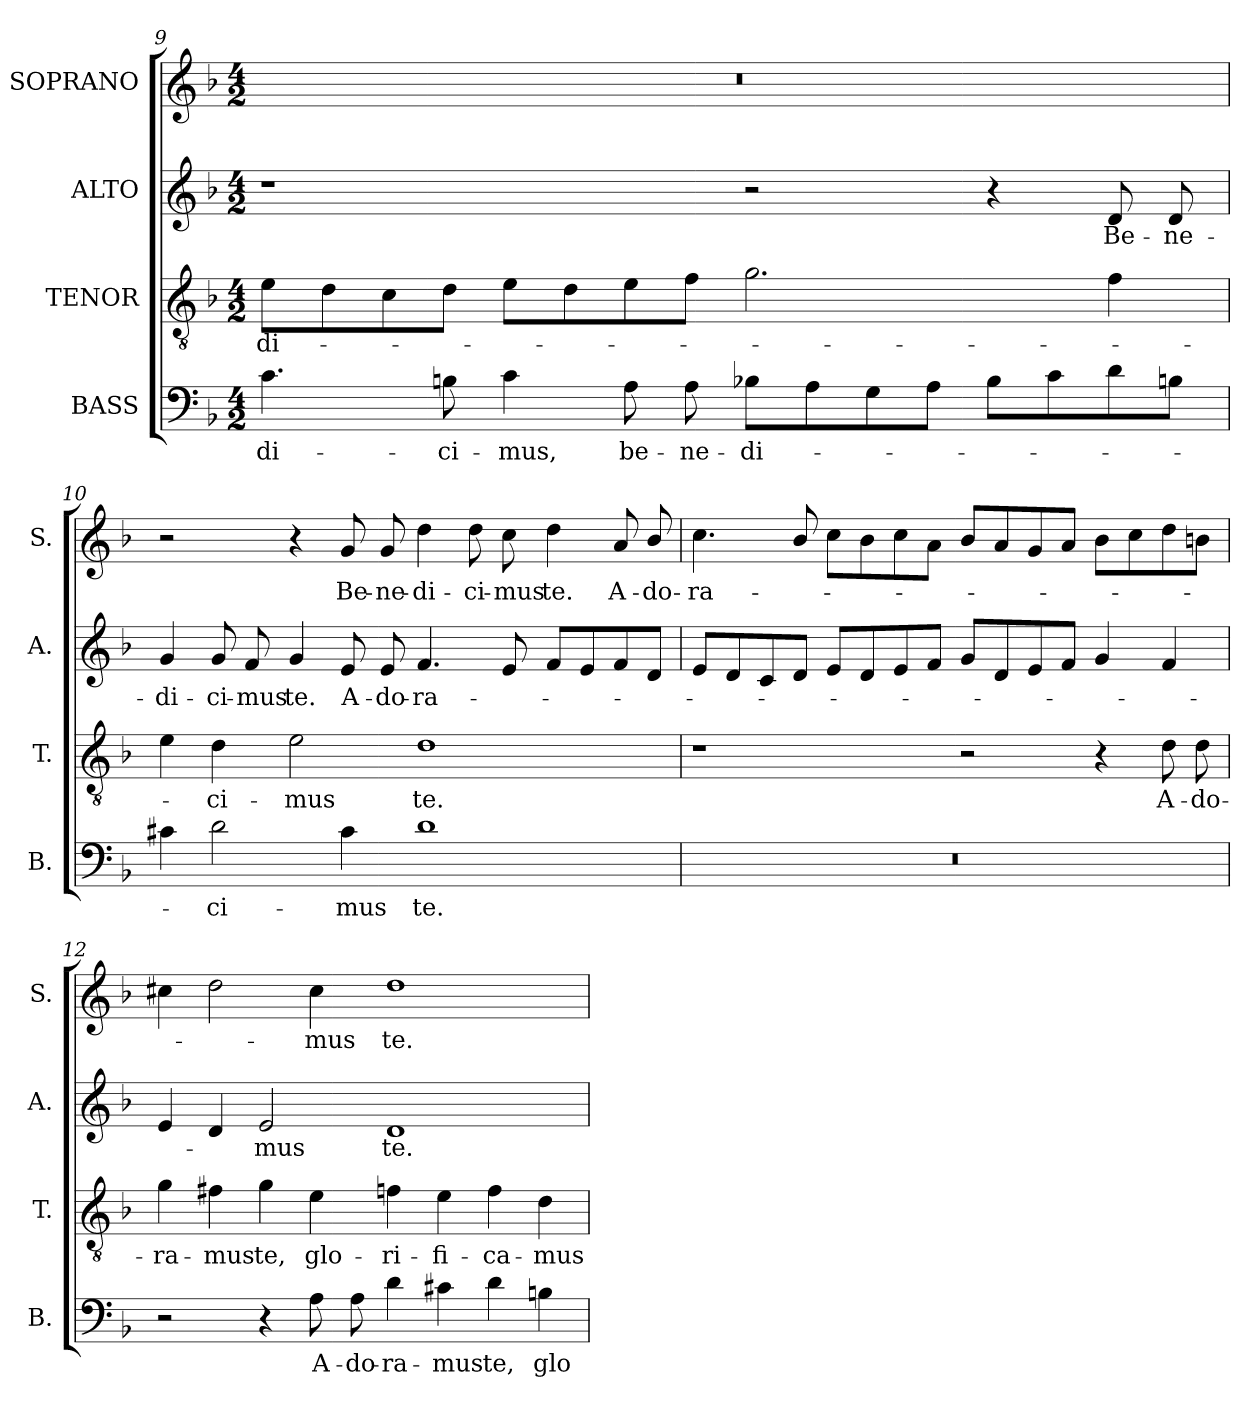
**kern	**text	**kern	**text	**kern	**text	**kern	**text
*part4	*part4	*part3	*part3	*part2	*part2	*part1	*part1
*staff4	*staff4	*staff3	*staff3	*staff2	*staff2	*staff1	*staff1
*I"BASS	*	*I"TENOR	*	*I"ALTO	*	*I"SOPRANO	*
*I'B.	*	*I'T.	*	*I'A.	*	*I'S.	*
*clefF4	*	*clefGv2	*	*clefG2	*	*clefG2	*
*	*	*ITrd7c12	*	*	*	*	*
*k[b-]	*	*k[b-]	*	*k[b-]	*	*k[b-]	*
*F:	*	*F:	*	*F:	*	*F:	*
*M4/2	*	*M4/2	*	*M4/2	*	*M4/2	*
=9	=9	=9	=9	=9	=9	=9	=9
!	!LO:LY:b:color=#000000	!	!	!	!	!	!
!	!	!	!LO:LY:b:color=#000000	!	!	!LO:N:vis=1	!
4.ci\	-di-	8Ei\L	-di-	1r	.	0r	.
.	.	8Di\	.	.	.	.	.
.	.	8Ci\	.	.	.	.	.
!	!LO:LY:b:color=#000000	!	!	!	!	!	!
8Bni\	-ci-	8Di\J	.	.	.	.	.
!	!LO:LY:b:color=#000000	!	!	!	!	!	!
4ci\	-mus,	8Ei\L	.	.	.	.	.
.	.	8Di\	.	.	.	.	.
!	!LO:LY:b:color=#000000	!	!	!	!	!	!
8Ai\	be-	8Ei\	.	.	.	.	.
!	!LO:LY:b:color=#000000	!	!	!	!	!	!
8Ai\	-ne-	8Fi\J	.	.	.	.	.
!	!LO:LY:b:color=#000000	!	!	!	!	!	!
8B-Xi\L	-di-	2.Gi\	.	2r	.	.	.
8Ai\	.	.	.	.	.	.	.
8Gi\	.	.	.	.	.	.	.
8Ai\J	.	.	.	.	.	.	.
8B-i\L	.	.	.	4r	.	.	.
8ci\	.	.	.	.	.	.	.
!	!	!	!	!	!LO:LY:b:color=#000000	!	!
8di\	.	4Fi\	.	8di/	Be-	.	.
!	!	!	!	!	!LO:LY:b:color=#000000	!	!
8Bni\J	.	.	.	8di/	-ne-	.	.
!!LO:PB:g=z
=10	=10	=10	=10	=10	=10	=10	=10
!	!	!	!	!	!LO:LY:b:color=#000000	!	!
4c#Xi\	.	4Ei\	.	4gi/	-di-	2r	.
!	!LO:LY:b:color=#000000	!	!	!	!	!	!
!	!	!	!LO:LY:b:color=#000000	!	!	!	!
!	!	!	!	!	!LO:LY:b:color=#000000	!	!
2di\	-ci-	4Di\	-ci-	8gi/	-ci-	.	.
!	!	!	!	!	!LO:LY:b:color=#000000	!	!
.	.	.	.	8fi/	-mus	.	.
!	!	!	!LO:LY:b:color=#000000	!	!	!	!
!	!	!	!	!	!LO:LY:b:color=#000000	!	!
.	.	2Ei\	-mus	4gi/	te.	4r	.
!	!LO:LY:b:color=#000000	!	!	!	!	!	!
!	!	!	!	!	!LO:LY:b:color=#000000	!	!
!	!	!	!	!	!	!	!LO:LY:b:color=#000000
4c#i\	-mus	.	.	8ei/	A-	8gi/	Be-
!	!	!	!	!	!LO:LY:b:color=#000000	!	!
!	!	!	!	!	!	!	!LO:LY:b:color=#000000
.	.	.	.	8ei/	-do-	8gi/	-ne-
!	!LO:LY:b:color=#000000	!	!	!	!	!	!
!	!	!	!LO:LY:b:color=#000000	!	!	!	!
!	!	!	!	!	!LO:LY:b:color=#000000	!	!
!	!	!	!	!	!	!	!LO:LY:b:color=#000000
1di	te.	1Di	te.	4.fi/	-ra-	4ddi\	-di-
!	!	!	!	!	!	!	!LO:LY:b:color=#000000
.	.	.	.	.	.	8ddi\	-ci-
!	!	!	!	!	!	!	!LO:LY:b:color=#000000
.	.	.	.	8ei/	.	8cci\	-mus
!	!	!	!	!	!	!	!LO:LY:b:color=#000000
.	.	.	.	8fi/L	.	4ddi\	te.
.	.	.	.	8ei/	.	.	.
!	!	!	!	!	!	!	!LO:LY:b:color=#000000
.	.	.	.	8fi/	.	8ai/	A-
!	!	!	!	!	!	!	!LO:LY:b:color=#000000
.	.	.	.	8di/J	.	8b-i/	-do-
=11	=11	=11	=11	=11	=11	=11	=11
!LO:N:vis=1	!	!	!	!	!	!	!
!	!	!	!	!	!	!	!LO:LY:b:color=#000000
0r	.	1r	.	8ei/L	.	4.cci\	-ra-
.	.	.	.	8di/	.	.	.
.	.	.	.	8ci/	.	.	.
.	.	.	.	8di/J	.	8b-i/	.
.	.	.	.	8ei/L	.	8cci\L	.
.	.	.	.	8di/	.	8b-i\	.
.	.	.	.	8ei/	.	8cci\	.
.	.	.	.	8fi/J	.	8ai\J	.
.	.	2r	.	8gi/L	.	8b-i/L	.
.	.	.	.	8di/	.	8ai/	.
.	.	.	.	8ei/	.	8gi/	.
.	.	.	.	8fi/J	.	8ai/J	.
.	.	4r	.	4gi/	.	8b-i\L	.
.	.	.	.	.	.	8cci\	.
!	!	!	!LO:LY:b:color=#000000	!	!	!	!
.	.	8Di\	A-	4fi/	.	8ddi\	.
!	!	!	!LO:LY:b:color=#000000	!	!	!	!
.	.	8Di\	-do-	.	.	8bni\J	.
!!LO:LB:g=z
=12	=12	=12	=12	=12	=12	=12	=12
!	!	!	!LO:LY:b:color=#000000	!	!	!	!
2r	.	4Gi\	-ra-	4ei/	.	4cc#Xi\	.
!	!	!	!LO:LY:b:color=#000000	!	!	!	!
.	.	4F#Xi\	-mus	4di/	.	2ddi\	.
!	!	!	!LO:LY:b:color=#000000	!	!	!	!
!	!	!	!	!	!LO:LY:b:color=#000000	!	!
4r	.	4Gi\	te,	2ei/	-mus	.	.
!	!LO:LY:b:color=#000000	!	!	!	!	!	!
!	!	!	!LO:LY:b:color=#000000	!	!	!	!
!	!	!	!	!	!	!	!LO:LY:b:color=#000000
8Ai\	A-	4Ei\	glo-	.	.	4cc#i\	-mus
!	!LO:LY:b:color=#000000	!	!	!	!	!	!
8Ai\	-do-	.	.	.	.	.	.
!	!LO:LY:b:color=#000000	!	!	!	!	!	!
!	!	!	!LO:LY:b:color=#000000	!	!	!	!
!	!	!	!	!	!LO:LY:b:color=#000000	!	!
!	!	!	!	!	!	!	!LO:LY:b:color=#000000
4di\	-ra-	4Fni\	-ri-	1di	te.	1ddi	te.
!	!LO:LY:b:color=#000000	!	!	!	!	!	!
!	!	!	!LO:LY:b:color=#000000	!	!	!	!
4c#Xi\	-mus	4Ei\	-fi-	.	.	.	.
!	!LO:LY:b:color=#000000	!	!	!	!	!	!
!	!	!	!LO:LY:b:color=#000000	!	!	!	!
4di\	te,	4Fi\	-ca-	.	.	.	.
!	!LO:LY:b:color=#000000	!	!	!	!	!	!
!	!	!	!LO:LY:b:color=#000000	!	!	!	!
4Bni\	glo-	4Di\	-mus	.	.	.	.
=	=	=	=	=	=	=	=
*-	*-	*-	*-	*-	*-	*-	*-
